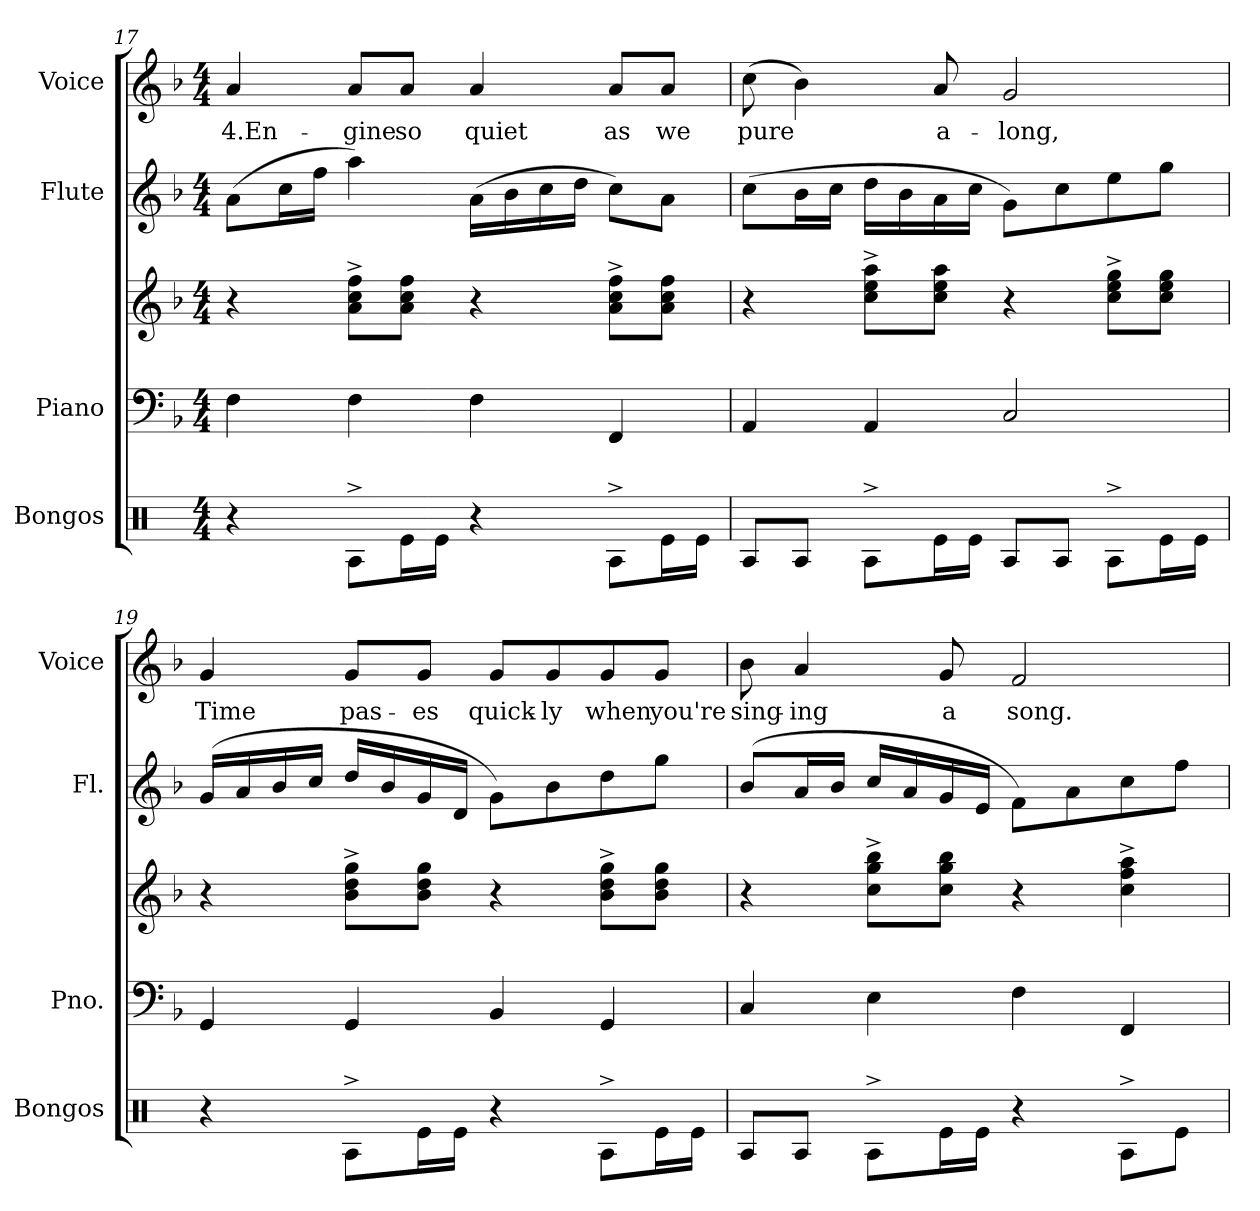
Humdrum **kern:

**kern	**kern	**kern	**kern	**kern	**text
*part4	*part3	*part3	*part2	*part1	*part1
*staff5	*staff4	*staff3	*staff2	*staff1	*staff1
*I"Bongos	*I"Piano	*	*I"Flute	*I"Voice	*
*I'Bongos	*I'Pno.	*	*I'Fl.	*I'Voice	*
*clefX	*clefF4	*clefG2	*clefG2	*clefG2	*
*k[]	*k[b-]	*k[b-]	*k[b-]	*k[b-]	*
*C:	*F:	*F:	*F:	*F:	*
*M4/4	*M4/4	*M4/4	*M4/4	*M4/4	*
=17	=17	=17	=17	=17	=17
!	!	!	!	!	!LO:LY:b:color=#000000
4r	4Fi\	4r	(8ai\L	4ai/	4.En-
.	.	.	16cci\L	.	.
.	.	.	16ffi\JJ	.	.
!	!	!	!	!	!LO:LY:b:color=#000000
8RA^i\L	4Fi\	8ai\^ 8cci^ 8ffi^L	4aai\)	8ai/L	-gine
!	!	!	!	!	!LO:LY:b:color=#000000
16Rei\L	.	8ai\ 8cci 8ffiJ	.	8ai/J	so
16Rei\JJ	.	.	.	.	.
!	!	!	!	!	!LO:LY:b:color=#000000
4r	4Fi\	4r	(16ai\LL	4ai/	quiet
.	.	.	16b-i\	.	.
.	.	.	16cci\	.	.
.	.	.	16ddi\JJ	.	.
!	!	!	!	!	!LO:LY:b:color=#000000
8RA^i\L	4FFi/	8ai\^ 8cci^ 8ffi^L	8cci\L)	8ai/L	as
!	!	!	!	!	!LO:LY:b:color=#000000
16Rei\L	.	8ai\ 8cci 8ffiJ	8ai\J	8ai/J	we
16Rei\JJ	.	.	.	.	.
=18	=18	=18	=18	=18	=18
!	!	!	!	!	!LO:LY:b:color=#000000
8RAi/L	4AAi/	4r	(8cci\L	(8cci\	pure
8RAi/J	.	.	16b-i\L	4b-i\)	.
.	.	.	16cci\JJ	.	.
8RA^i\L	4AAi/	8cci\^ 8eei^ 8aai^L	16ddi\LL	.	.
.	.	.	16b-i\	.	.
!	!	!	!	!	!LO:LY:b:color=#000000
16Rei\L	.	8cci\ 8eei 8aaiJ	16ai\	8ai/	a-
16Rei\JJ	.	.	16cci\JJ	.	.
!	!	!	!	!	!LO:LY:b:color=#000000
8RAi/L	2Ci/	4r	8gi\L)	2gi/	-long,
8RAi/J	.	.	8cci\	.	.
8RA^i\L	.	8cci\^ 8eei^ 8ggi^L	8eei\	.	.
16Rei\L	.	8cci\ 8eei 8ggiJ	8ggi\J	.	.
16Rei\JJ	.	.	.	.	.
!!LO:LB:g=z
=19	=19	=19	=19	=19	=19
!	!	!	!	!	!LO:LY:b:color=#000000
4r	4GGi/	4r	(16gi/LL	4gi/	Time
.	.	.	16ai/	.	.
.	.	.	16b-i/	.	.
.	.	.	16cci/JJ	.	.
!	!	!	!	!	!LO:LY:b:color=#000000
8RA^i\L	4GGi/	8b-i\^ 8ddi^ 8ggi^L	16ddi/LL	8gi/L	pas-
.	.	.	16b-i/	.	.
!	!	!	!	!	!LO:LY:b:color=#000000
16Rei\L	.	8b-i\ 8ddi 8ggiJ	16gi/	8gi/J	-es
16Rei\JJ	.	.	16di/JJ	.	.
!	!	!	!	!	!LO:LY:b:color=#000000
4r	4BB-i/	4r	8gi\L)	8gi/L	quick-
!	!	!	!	!	!LO:LY:b:color=#000000
.	.	.	8b-i\	8gi/	-ly
!	!	!	!	!	!LO:LY:b:color=#000000
8RA^i\L	4GGi/	8b-i\^ 8ddi^ 8ggi^L	8ddi\	8gi/	when
!	!	!	!	!	!LO:LY:b:color=#000000
16Rei\L	.	8b-i\ 8ddi 8ggiJ	8ggi\J	8gi/J	you're
16Rei\JJ	.	.	.	.	.
=20	=20	=20	=20	=20	=20
!	!	!	!	!	!LO:LY:b:color=#000000
8RAi/L	4Ci/	4r	(8b-i/L	8b-i\	sing-
!	!	!	!	!	!LO:LY:b:color=#000000
8RAi/J	.	.	16ai/L	4ai/	-ing
.	.	.	16b-i/JJ	.	.
8RA^i\L	4Ei\	8cci\^ 8ggi^ 8bb-i^L	16cci/LL	.	.
.	.	.	16ai/	.	.
!	!	!	!	!	!LO:LY:b:color=#000000
16Rei\L	.	8cci\ 8ggi 8bb-iJ	16gi/	8gi/	a
16Rei\JJ	.	.	16ei/JJ	.	.
!	!	!	!	!	!LO:LY:b:color=#000000
4r	4Fi\	4r	8fi\L)	2fi/	song.
.	.	.	8ai\	.	.
8RA^i\L	4FFi/	4cci\^ 4ffi^ 4aai^	8cci\	.	.
8Rei\J	.	.	8ffi\J	.	.
=	=	=	=	=	=
*-	*-	*-	*-	*-	*-
